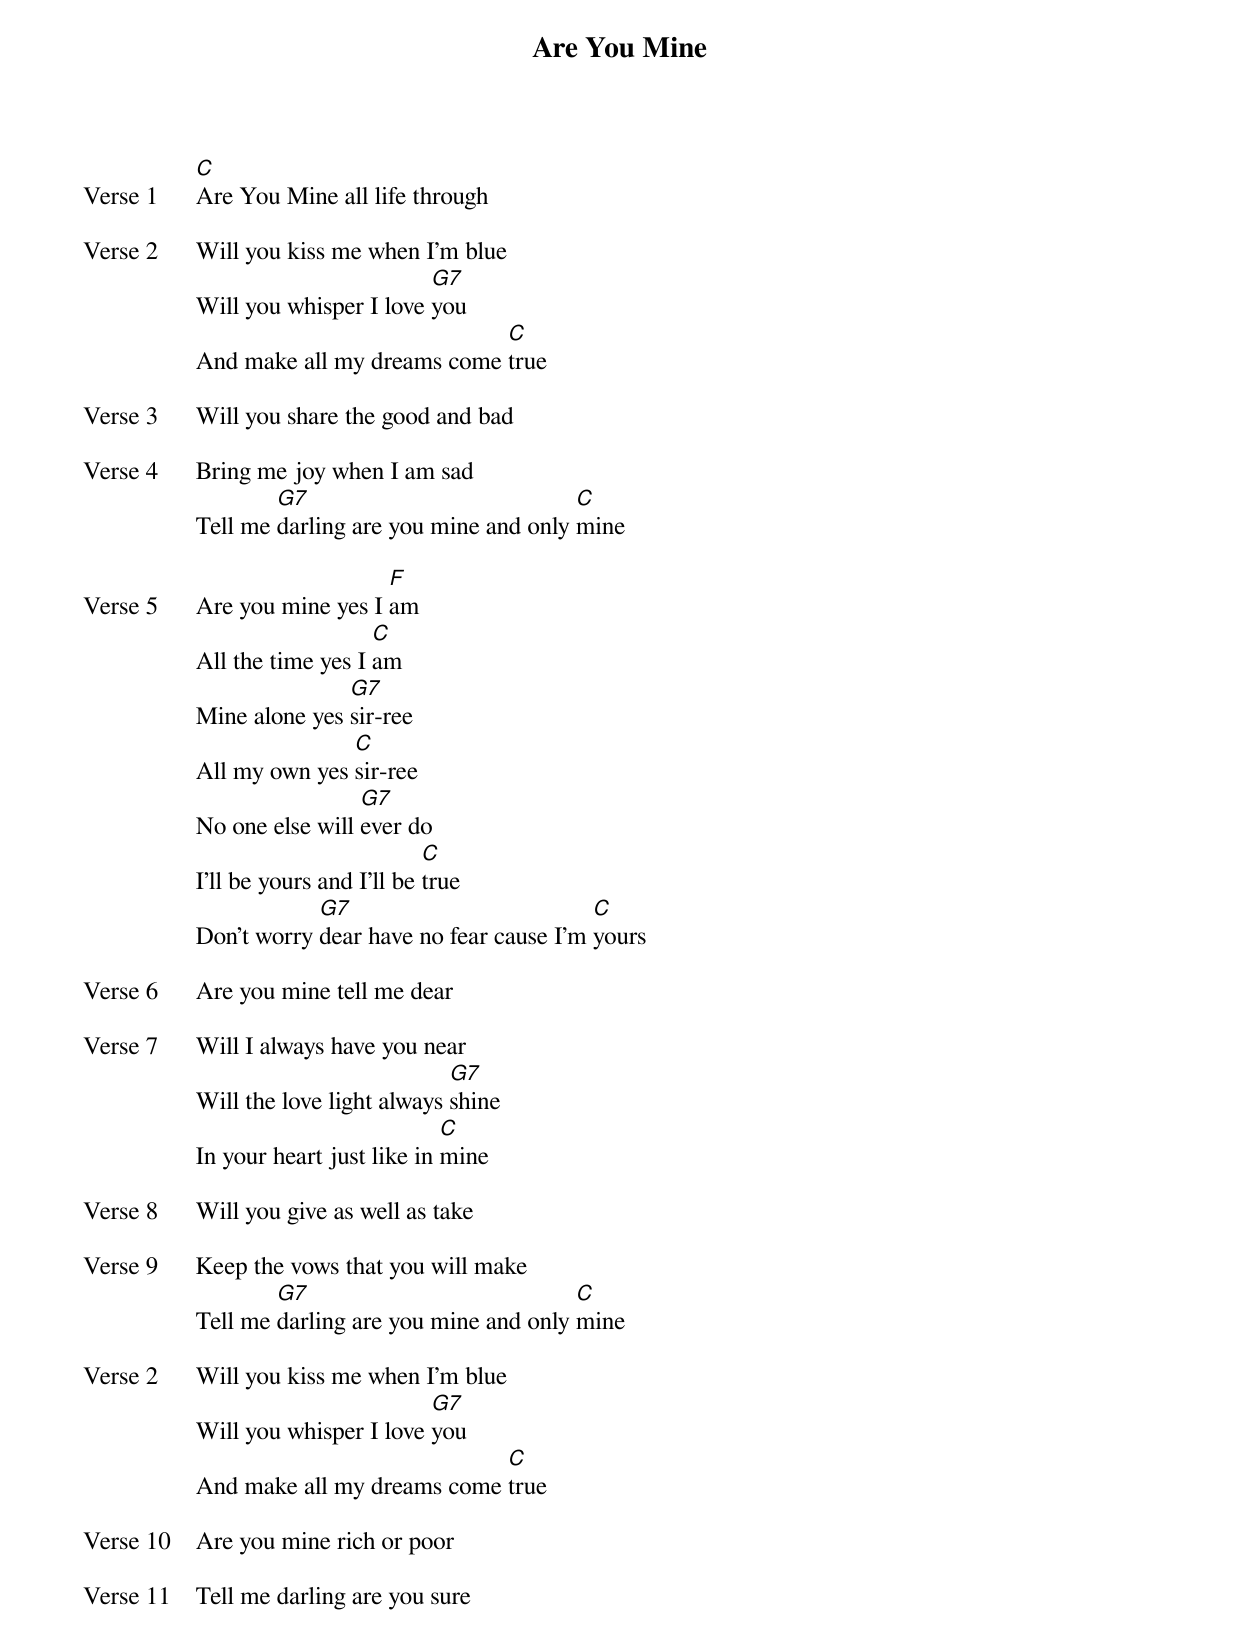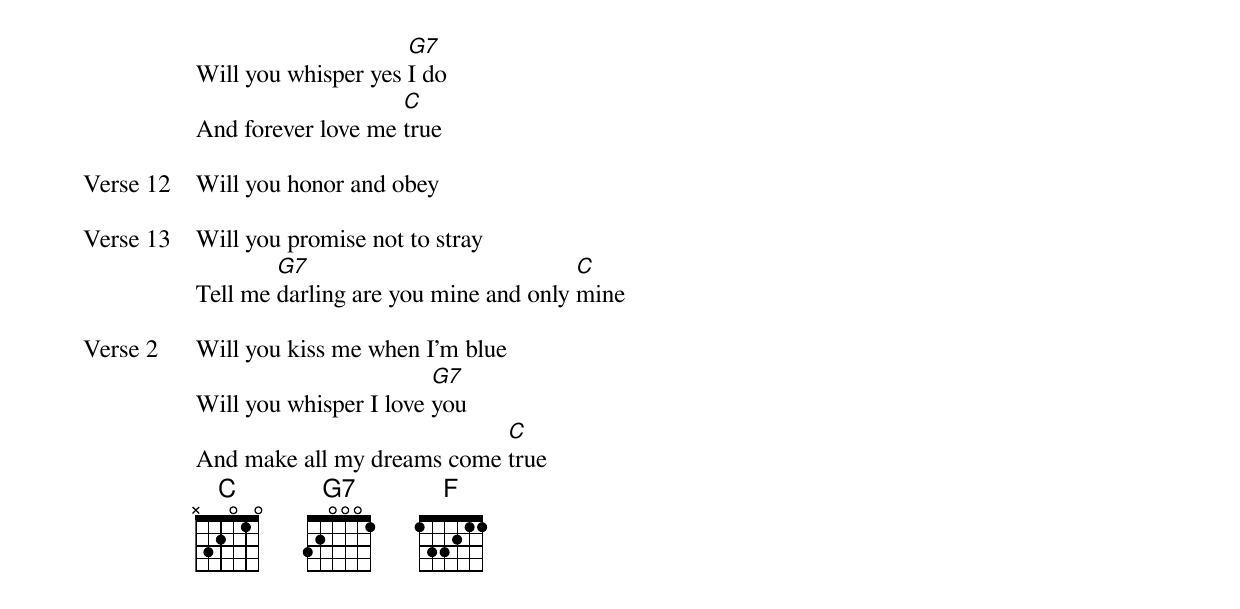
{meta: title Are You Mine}
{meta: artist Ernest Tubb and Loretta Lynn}
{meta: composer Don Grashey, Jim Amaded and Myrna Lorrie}
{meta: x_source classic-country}
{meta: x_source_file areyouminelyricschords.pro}
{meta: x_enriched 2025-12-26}

{start_of_verse: Verse 1}
[C]Are You Mine all life through
{end_of_verse}

{start_of_verse: Verse 2}
Will you kiss me when I'm blue
Will you whisper I love [G7]you
And make all my dreams come [C]true
{end_of_verse}

{start_of_verse: Verse 3}
Will you share the good and bad
{end_of_verse}

{start_of_verse: Verse 4}
Bring me joy when I am sad
Tell me [G7]darling are you mine and only [C]mine
{end_of_verse}

{start_of_verse: Verse 5}
Are you mine yes I [F]am
All the time yes I [C]am
Mine alone yes [G7]sir-ree
All my own yes [C]sir-ree
No one else will [G7]ever do
I'll be yours and I'll be [C]true
Don't worry [G7]dear have no fear cause I'm [C]yours
{end_of_verse}

{start_of_verse: Verse 6}
Are you mine tell me dear
{end_of_verse}

{start_of_verse: Verse 7}
Will I always have you near
Will the love light always [G7]shine
In your heart just like in [C]mine
{end_of_verse}

{start_of_verse: Verse 8}
Will you give as well as take
{end_of_verse}

{start_of_verse: Verse 9}
Keep the vows that you will make
Tell me [G7]darling are you mine and only [C]mine
{end_of_verse}

{start_of_verse: Verse 2}
Will you kiss me when I'm blue
Will you whisper I love [G7]you
And make all my dreams come [C]true
{end_of_verse}

{start_of_verse: Verse 10}
Are you mine rich or poor
{end_of_verse}

{start_of_verse: Verse 11}
Tell me darling are you sure
Will you whisper yes [G7]I do
And forever love me [C]true
{end_of_verse}

{start_of_verse: Verse 12}
Will you honor and obey
{end_of_verse}

{start_of_verse: Verse 13}
Will you promise not to stray
Tell me [G7]darling are you mine and only [C]mine
{end_of_verse}

{start_of_verse: Verse 2}
Will you kiss me when I'm blue
Will you whisper I love [G7]you
And make all my dreams come [C]true
{end_of_verse}
